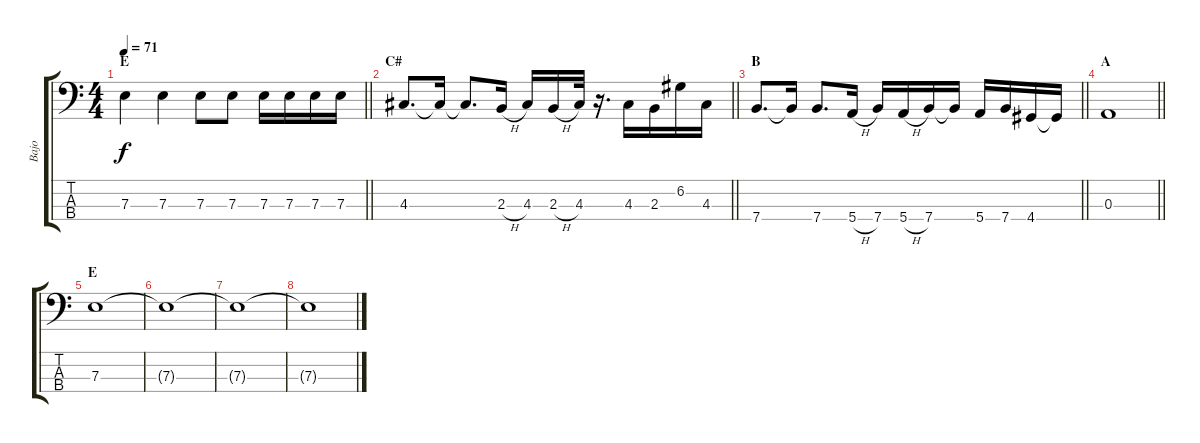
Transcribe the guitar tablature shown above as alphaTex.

\track ("Bajo" "Bajo") {instrument electricbassfinger}
\staff {score tabs}
\tuning (G2 D2 A1 E1) {hide}
\ts (4 4)
\section ("" "E")
\tempo 71
\clef f4
\barLineRight lightlight
\ks c
7.3.4{dy f} 7.3.4 7.3.8 7.3.8 7.3.16 7.3.16 7.3.16 7.3.16 |
\section ("" "C#")
\barLineRight lightlight
4.3.8{d} 4.3{t}.16 4.3{t}.8{d} 2.3{h}.16 4.3.16 2.3{h}.16 4.3.32 r.16{d} 4.3.16 2.3.16 6.2.16 4.3.16 |
\section ("" "B")
\barLineRight lightlight
7.4.8{d} 7.4{t}.16 7.4.8{d} 5.4{h}.16 7.4.16 5.4{h}.16 7.4.16 7.4{t}.16 5.4.16 7.4.16 4.4.16 4.4{t}.16 |
\section ("" "A")
\barLineRight lightlight
0.3.1 |
\section ("" "E")
7.3.1 |
7.3{t}.1 |
7.3{t}.1 |
7.3{t}.1
